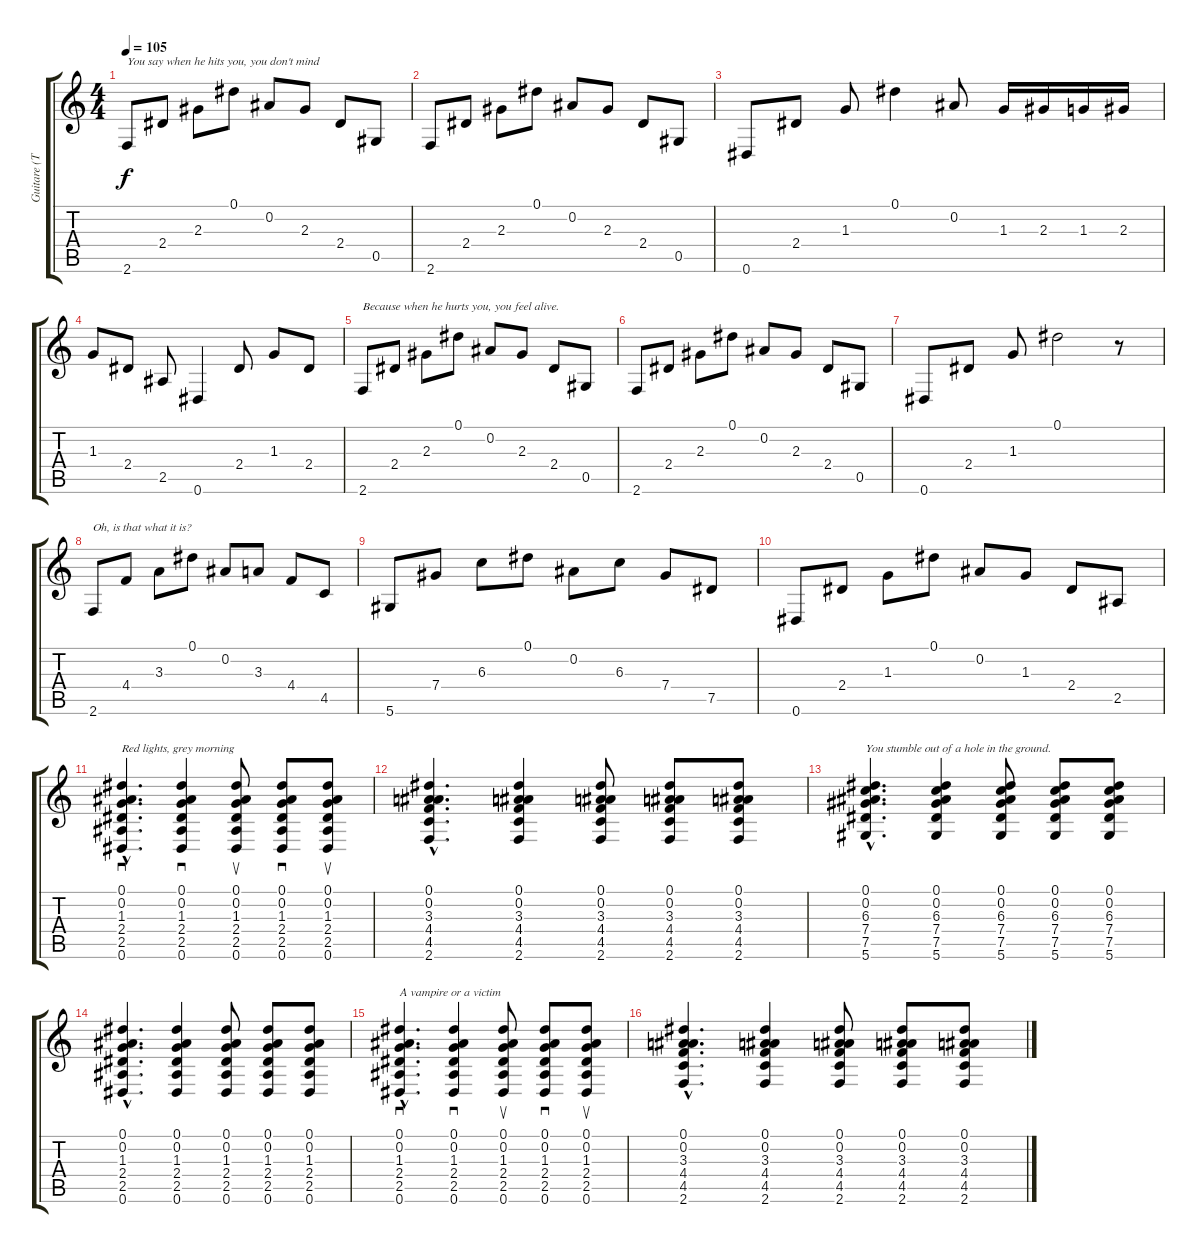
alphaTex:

\track ("Guitare (The Edge)" "Guitare (T") {instrument electricguitarjazz}
\staff {score tabs}
\tuning (Eb4 Bb3 Gb3 Db3 Ab2 Eb2) {hide}
\ts (4 4)
\tempo 105
\clef g2
\ks c
2.6.8{txt "You say when he hits you, you don't mind " dy f} 2.4.8 2.3.8 0.1.8 0.2.8 2.3.8 2.4.8 0.5.8 |
2.6.8 2.4.8 2.3.8 0.1.8 0.2.8 2.3.8 2.4.8 0.5.8 |
0.6.8 2.4.8 1.3.8 0.1.4 0.2.8 1.3.16 2.3.16 1.3.16 2.3.16 |
1.3.8 2.4.8 2.5.8 0.6.4 2.4.8 1.3.8 2.4.8 |
2.6.8{txt "Because when he hurts you, you feel alive. "} 2.4.8 2.3.8 0.1.8 0.2.8 2.3.8 2.4.8 0.5.8 |
2.6.8 2.4.8 2.3.8 0.1.8 0.2.8 2.3.8 2.4.8 0.5.8 |
0.6.8 2.4.8 1.3.8 0.1.2 r.8 |
2.6.8{txt "Oh, is that what it is? "} 4.4.8 3.3.8 0.1.8 0.2.8 3.3.8 4.4.8 4.5.8 |
5.6.8 7.4.8 6.3.8 0.1.8 0.2.8 6.3.8 7.4.8 7.5.8 |
0.6.8 2.4.8 1.3.8 0.1.8 0.2.8 1.3.8 2.4.8 2.5.8 |
(0.1{hac} 0.2{hac} 1.3{hac} 2.4{hac} 2.5{hac} 0.6{hac}).4{d sd txt "Red lights, grey morning "} (0.1 0.2 1.3 2.4 2.5 0.6).4{sd} (0.1 0.2 1.3 2.4 2.5 0.6).8{su} (0.1 0.2 1.3 2.4 2.5 0.6).8{sd} (0.1 0.2 1.3 2.4 2.5 0.6).8{su} |
(0.1{hac} 0.2{hac} 3.3{hac} 4.4{hac} 4.5{hac} 2.6{hac}).4{d} (0.1 0.2 3.3 4.4 4.5 2.6).4 (0.1 0.2 3.3 4.4 4.5 2.6).8 (0.1 0.2 3.3 4.4 4.5 2.6).8 (0.1 0.2 3.3 4.4 4.5 2.6).8 |
(0.1{hac} 0.2{hac} 6.3{hac} 7.4{hac} 7.5{hac} 5.6{hac}).4{d txt "You stumble out of a hole in the ground. "} (0.1 0.2 6.3 7.4 7.5 5.6).4 (0.1 0.2 6.3 7.4 7.5 5.6).8 (0.1 0.2 6.3 7.4 7.5 5.6).8 (0.1 0.2 6.3 7.4 7.5 5.6).8 |
(0.1{hac} 0.2{hac} 1.3{hac} 2.4{hac} 2.5{hac} 0.6{hac}).4{d} (0.1 0.2 1.3 2.4 2.5 0.6).4 (0.1 0.2 1.3 2.4 2.5 0.6).8 (0.1 0.2 1.3 2.4 2.5 0.6).8 (0.1 0.2 1.3 2.4 2.5 0.6).8 |
(0.1{hac} 0.2{hac} 1.3{hac} 2.4{hac} 2.5{hac} 0.6{hac}).4{d sd txt "A vampire or a victim "} (0.1 0.2 1.3 2.4 2.5 0.6).4{sd} (0.1 0.2 1.3 2.4 2.5 0.6).8{su} (0.1 0.2 1.3 2.4 2.5 0.6).8{sd} (0.1 0.2 1.3 2.4 2.5 0.6).8{su} |
(0.1{hac} 0.2{hac} 3.3{hac} 4.4{hac} 4.5{hac} 2.6{hac}).4{d} (0.1 0.2 3.3 4.4 4.5 2.6).4 (0.1 0.2 3.3 4.4 4.5 2.6).8 (0.1 0.2 3.3 4.4 4.5 2.6).8 (0.1 0.2 3.3 4.4 4.5 2.6).8
